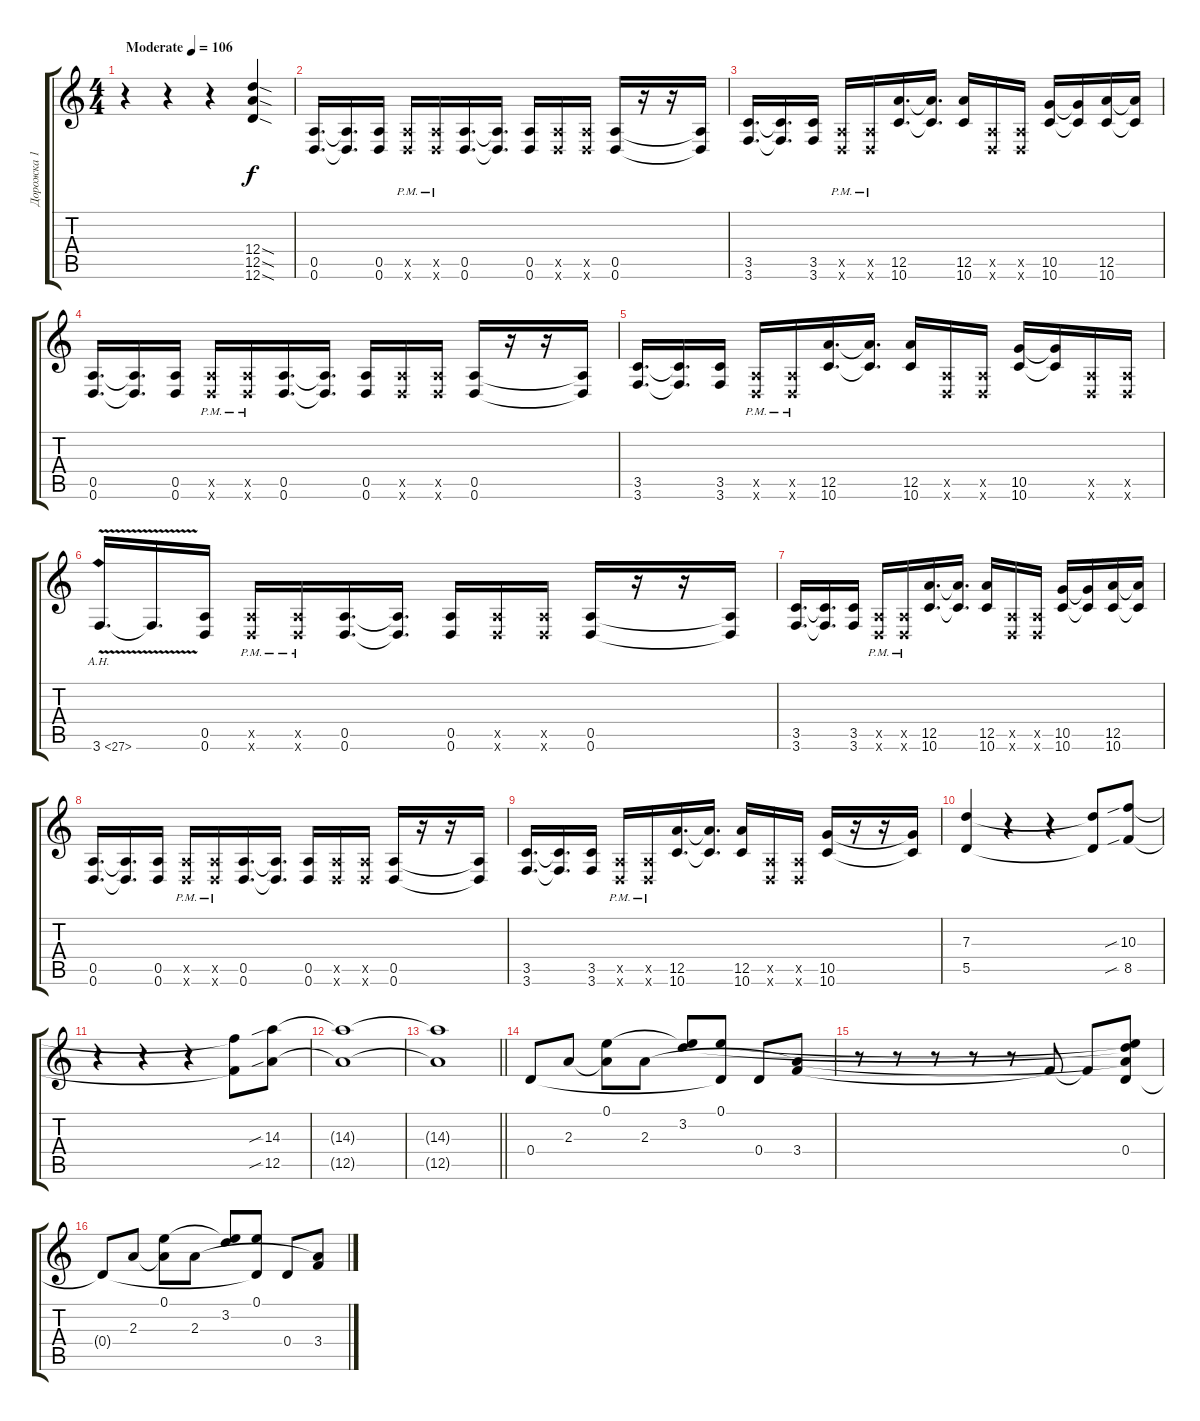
\track ("Дорожка 1" "Дорожка 1") {instrument distortionguitar}
\staff {score tabs}
\tuning (E4 B3 G3 D3 A2 D2) {hide}
\ts (4 4)
\tempo (106 "Moderate")
\clef g2
\ks c
r.4{dy f instrument distortionguitar} r.4 r.4 (12.4{sod} 12.5{sod} 12.6{sod}).4 |
(0.5 0.6).16{d} (0.5{t} 0.6{t}).16{d} (0.5 0.6).16 (0.5{pm x} 0.6{pm x}).16 (0.5{pm x} 0.6{pm x}).16 (0.5 0.6).16{d} (0.5{t} 0.6{t}).16{d} (0.5 0.6).16 (0.5{x} 0.6{x}).16 (0.5{x} 0.6{x}).16 (0.5 0.6).16 r.16 r.16 (0.5{t} 0.6{t}).16 |
(3.5 3.6).16{d} (3.5{t} 3.6{t}).16{d} (3.5 3.6).16 (0.5{pm x} 0.6{pm x}).16 (0.5{pm x} 0.6{pm x}).16 (12.5 10.6).16{d} (12.5{t} 10.6{t}).16{d} (12.5 10.6).16 (0.5{x} 0.6{x}).16 (0.5{x} 0.6{x}).16 (10.5 10.6).16 (10.5{t} 10.6{t}).16 (12.5 10.6).16 (12.5{t} 10.6{t}).16 |
(0.5 0.6).16{d} (0.5{t} 0.6{t}).16{d} (0.5 0.6).16 (0.5{pm x} 0.6{pm x}).16 (0.5{pm x} 0.6{pm x}).16 (0.5 0.6).16{d} (0.5{t} 0.6{t}).16{d} (0.5 0.6).16 (0.5{x} 0.6{x}).16 (0.5{x} 0.6{x}).16 (0.5 0.6).16 r.16 r.16 (0.5{t} 0.6{t}).16 |
(3.5 3.6).16{d} (3.5{t} 3.6{t}).16{d} (3.5 3.6).16 (0.5{pm x} 0.6{pm x}).16 (0.5{pm x} 0.6{pm x}).16 (12.5 10.6).16{d} (12.5{t} 10.6{t}).16{d} (12.5 10.6).16 (0.5{x} 0.6{x}).16 (0.5{x} 0.6{x}).16 (10.5 10.6).16 (10.5{t} 10.6{t}).16 (0.5{x} 0.6{x}).16 (0.5{x} 0.6{x}).16 |
3.6{ah 24 v}.16{d} 3.6{t}.16{d} (0.5 0.6).16 (0.5{pm x} 0.6{pm x}).16 (0.5{pm x} 0.6{pm x}).16 (0.5 0.6).16{d} (0.5{t} 0.6{t}).16{d} (0.5 0.6).16 (0.5{x} 0.6{x}).16 (0.5{x} 0.6{x}).16 (0.5 0.6).16 r.16 r.16 (0.5{t} 0.6{t}).16 |
(3.5 3.6).16{d} (3.5{t} 3.6{t}).16{d} (3.5 3.6).16 (0.5{pm x} 0.6{pm x}).16 (0.5{pm x} 0.6{pm x}).16 (12.5 10.6).16{d} (12.5{t} 10.6{t}).16{d} (12.5 10.6).16 (0.5{x} 0.6{x}).16 (0.5{x} 0.6{x}).16 (10.5 10.6).16 (10.5{t} 10.6{t}).16 (12.5 10.6).16 (12.5{t} 10.6{t}).16 |
(0.5 0.6).16{d} (0.5{t} 0.6{t}).16{d} (0.5 0.6).16 (0.5{pm x} 0.6{pm x}).16 (0.5{pm x} 0.6{pm x}).16 (0.5 0.6).16{d} (0.5{t} 0.6{t}).16{d} (0.5 0.6).16 (0.5{x} 0.6{x}).16 (0.5{x} 0.6{x}).16 (0.5 0.6).16 r.16 r.16 (0.5{t} 0.6{t}).16 |
(3.5 3.6).16{d} (3.5{t} 3.6{t}).16{d} (3.5 3.6).16 (0.5{pm x} 0.6{pm x}).16 (0.5{pm x} 0.6{pm x}).16 (12.5 10.6).16{d} (12.5{t} 10.6{t}).16{d} (12.5 10.6).16 (0.5{x} 0.6{x}).16 (0.5{x} 0.6{x}).16 (10.5 10.6).16 r.16 r.16 (10.5{t} 10.6{t}).16 |
(7.3 5.5).4 r.4 r.4 (7.3{t} 5.5{t}).8 (10.3{sib} 8.5{sib}).8 |
r.4 r.4 r.4 (10.3{t} 8.5{t}).8 (14.3{sib} 12.5{sib}).8 |
(14.3{t} 12.5{t}).1 |
\barLineRight lightlight
(14.3{t} 12.5{t}).1 |
0.4.8{instrument electricguitarclean} 2.3.8 (0.1 2.3{t}).8 2.3.8 (0.1{t} 3.2).8 (0.1 0.4{t}).8 0.4.8 (2.3{t} 3.4).8 |
r.8 r.8 r.8 r.8 r.8 3.4{t}.8 3.4{t}.8 (0.1{t} 3.2{t} 2.3{t} 0.4).8 |
0.4{t}.8 2.3.8 (0.1 2.3{t}).8 2.3.8 (0.1{t} 3.2).8 (0.1 0.4{t}).8 0.4.8 (2.3{t} 3.4).8
